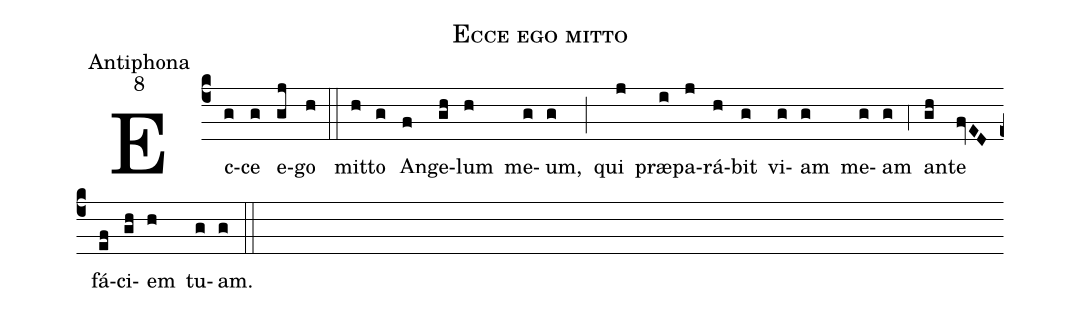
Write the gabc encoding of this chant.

name:Ecce ego mitto;
office-part:Antiphona;
mode:8;
%%
(c4) Ec(g)ce(g) e(gj)go(h) (::)
mit(h)to(g) An(f)ge(gh)lum(h) me(g)um,(g) (;) qui(j) præ(i)pa(j)rá(h)bit(g) vi(g)am(g) me(g)am(g) (,4) an(gh)te(fvED) fá(ef)ci(gh)em(h) tu(g)am.(g) (::)
